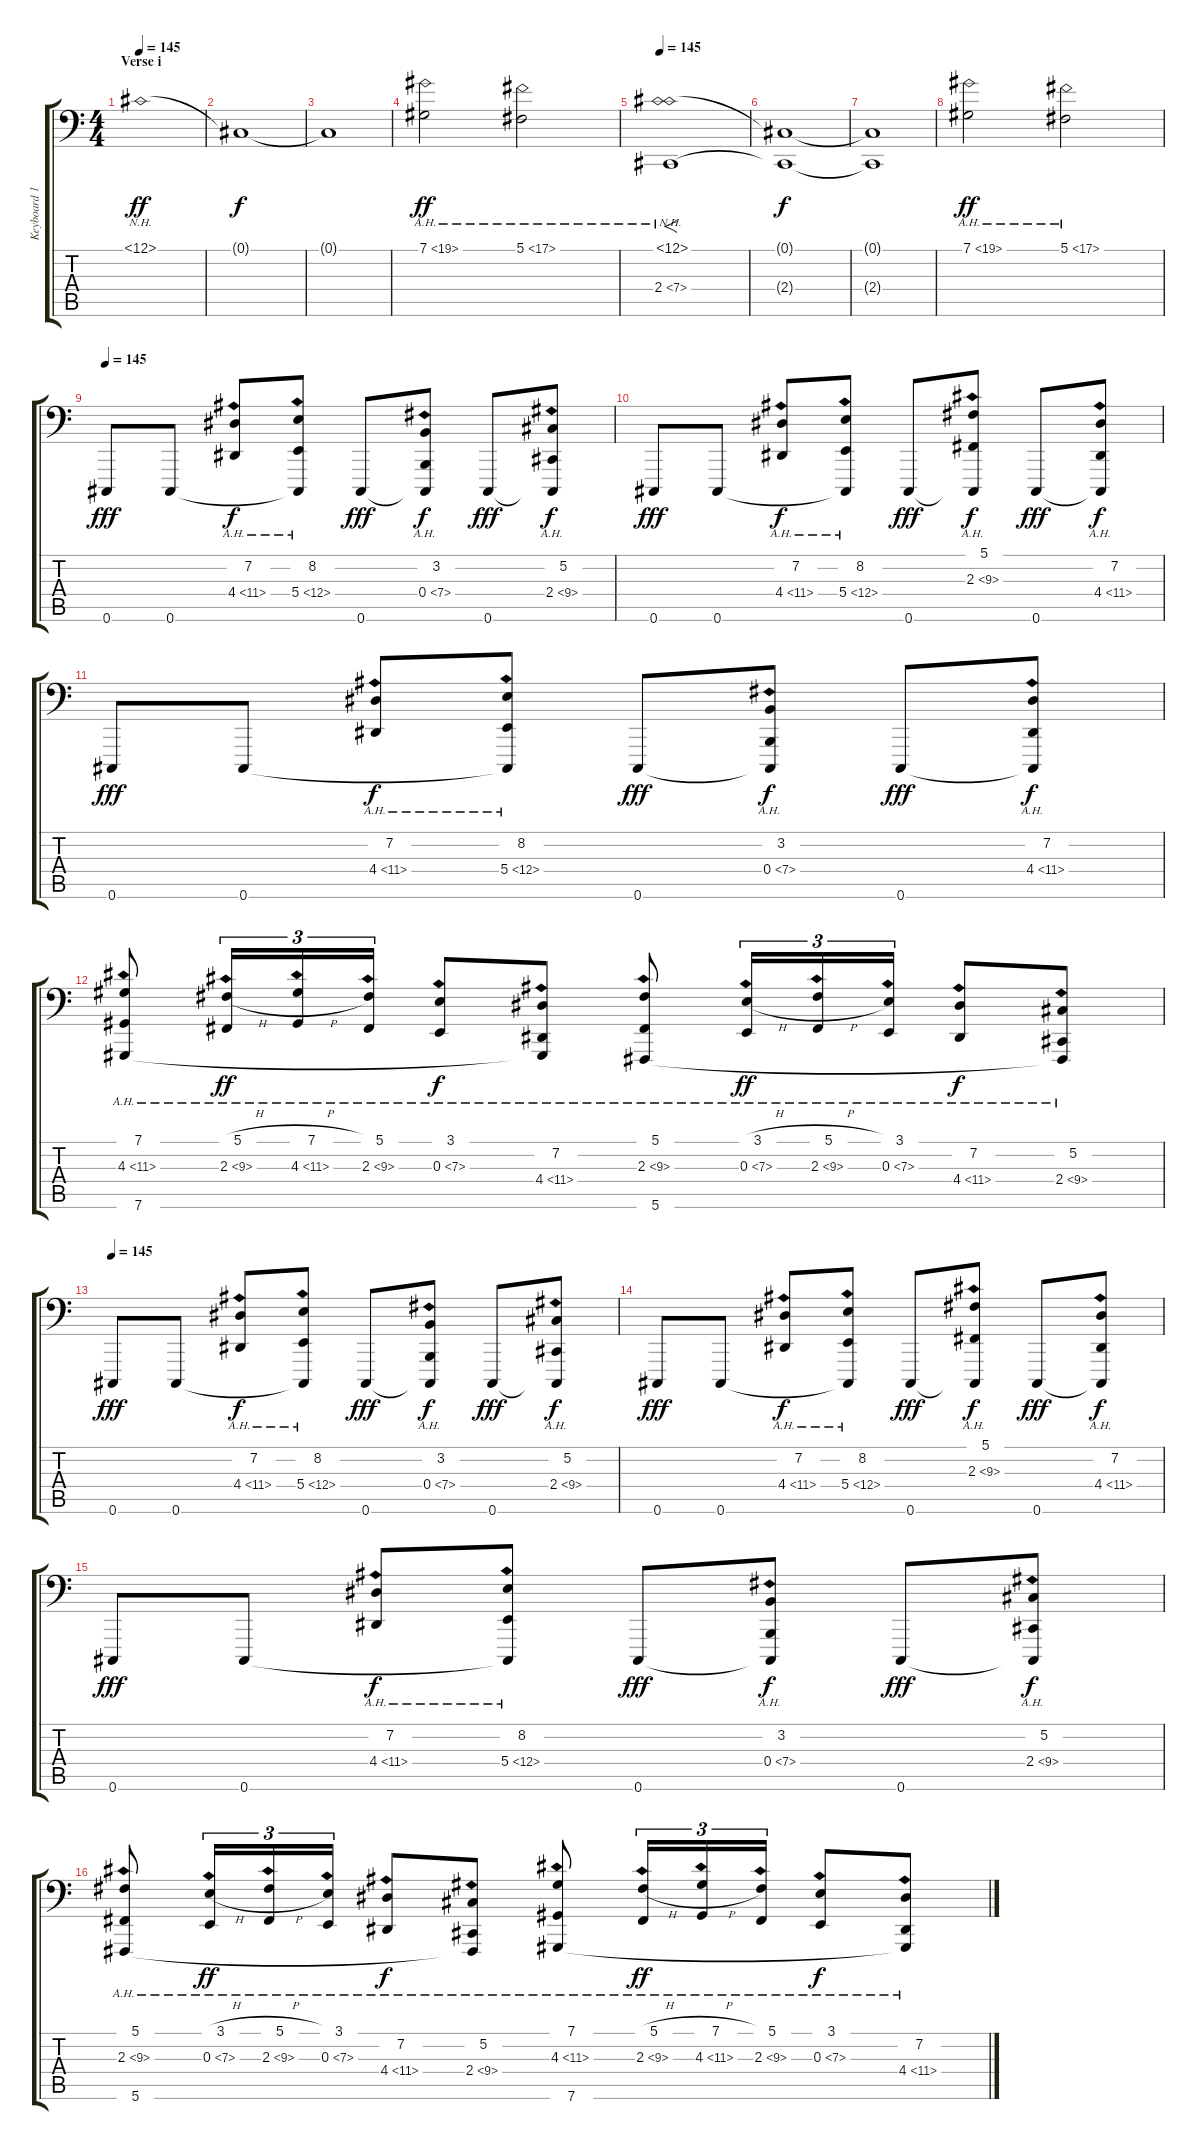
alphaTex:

\track ("Keyboard 1" "Keyboard 1") {instrument stringensemble1}
\staff {score tabs}
\tuning (Db3 Ab2 E2 B1 Gb1 Db1) {hide}
\ts (4 4)
\section ("" "Verse i")
\tempo 145
\clef f4
\ks c
0.1{nh}.1{dy ff instrument synthstrings1} |
0.1{t}.1{dy f} |
0.1{t}.1 |
7.1{ah 12}.2{dy ff instrument synthstrings1} 5.1{ah 12}.2 |
\tempo 145
(0.1{nh} 2.4{ah 5}).1{f instrument synthstrings1} |
(0.1{t} 2.4{t}).1{dy f} |
(0.1{t} 2.4{t}).1 |
7.1{ah 12}.2{dy ff instrument synthstrings1} 5.1{ah 12}.2 |
\tempo 145
0.6.8{dy fff balance 16 instrument stringensemble1} 0.6.8 (7.2 4.4{ah 7}).8{dy f} (8.2 5.4{ah 7} 0.6{t}).8 0.6.8{dy fff} (3.2 0.4{ah 7} 0.6{t}).8{dy f} 0.6.8{dy fff} (5.2 2.4{ah 7} 0.6{t}).8{dy f} |
0.6.8{dy fff} 0.6.8 (7.2 4.4{ah 7}).8{dy f} (8.2 5.4{ah 7} 0.6{t}).8 0.6.8{dy fff} (5.1 2.3{ah 7} 0.6{t}).8{dy f} 0.6.8{dy fff} (7.2 4.4{ah 7} 0.6{t}).8{dy f} |
0.6.8{dy fff} 0.6.8 (7.2 4.4{ah 7}).8{dy f} (8.2 5.4{ah 7} 0.6{t}).8 0.6.8{dy fff} (3.2 0.4{ah 7} 0.6{t}).8{dy f} 0.6.8{dy fff} (7.2 4.4{ah 7} 0.6{t}).8{dy f} |
(7.1 4.3{ah 7} 7.6).8 (5.1{h} 2.3{ah 7}).16{tu (3 2) dy ff} (7.1{h} 4.3{ah 7}).16{tu (3 2)} (5.1 2.3{ah 7}).16{tu (3 2)} (3.1 0.3{ah 7}).8{dy f} (7.2 4.4{ah 7} 7.6{t}).8 (5.1 2.3{ah 7} 5.6).8 (3.1{h} 0.3{ah 7}).16{tu (3 2) dy ff} (5.1{h} 2.3{ah 7}).16{tu (3 2)} (3.1 0.3{ah 7}).16{tu (3 2)} (7.2 4.4{ah 7}).8{dy f} (5.2 2.4{ah 7} 5.6{t}).8 |
\tempo 145
0.6.8{dy fff balance 0 instrument stringensemble1} 0.6.8 (7.2 4.4{ah 7}).8{dy f} (8.2 5.4{ah 7} 0.6{t}).8 0.6.8{dy fff} (3.2 0.4{ah 7} 0.6{t}).8{dy f} 0.6.8{dy fff} (5.2 2.4{ah 7} 0.6{t}).8{dy f} |
0.6.8{dy fff} 0.6.8 (7.2 4.4{ah 7}).8{dy f} (8.2 5.4{ah 7} 0.6{t}).8 0.6.8{dy fff} (5.1 2.3{ah 7} 0.6{t}).8{dy f} 0.6.8{dy fff} (7.2 4.4{ah 7} 0.6{t}).8{dy f} |
0.6.8{dy fff} 0.6.8 (7.2 4.4{ah 7}).8{dy f} (8.2 5.4{ah 7} 0.6{t}).8 0.6.8{dy fff} (3.2 0.4{ah 7} 0.6{t}).8{dy f} 0.6.8{dy fff} (5.2 2.4{ah 7} 0.6{t}).8{dy f} |
(5.1 2.3{ah 7} 5.6).8 (3.1{h} 0.3{ah 7}).16{tu (3 2) dy ff} (5.1{h} 2.3{ah 7}).16{tu (3 2)} (3.1 0.3{ah 7}).16{tu (3 2)} (7.2 4.4{ah 7}).8{dy f} (5.2 2.4{ah 7} 5.6{t}).8 (7.1 4.3{ah 7} 7.6).8 (5.1{h} 2.3{ah 7}).16{tu (3 2) dy ff} (7.1{h} 4.3{ah 7}).16{tu (3 2)} (5.1 2.3{ah 7}).16{tu (3 2)} (3.1 0.3{ah 7}).8{dy f} (7.2 4.4{ah 7} 7.6{t}).8
